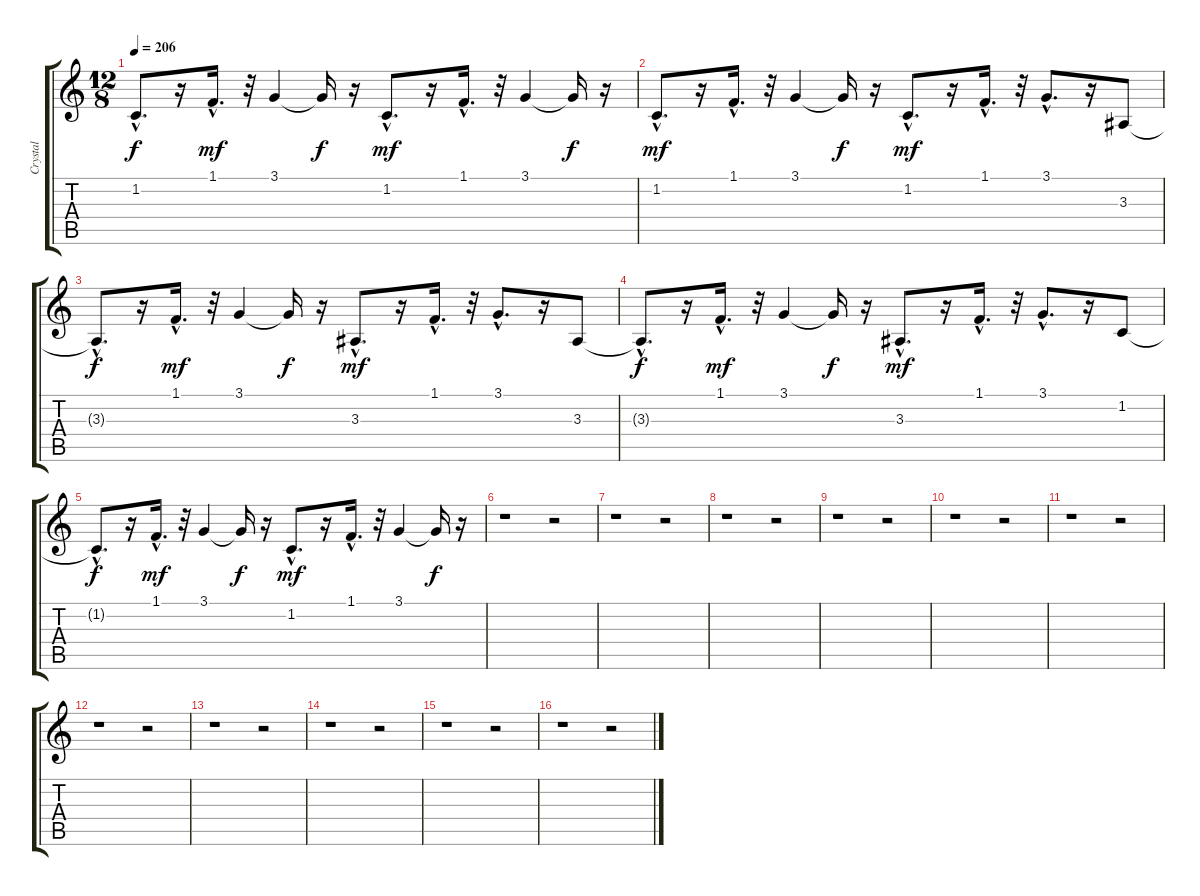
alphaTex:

\track ("Crystal" "Crystal") {instrument pad1newage}
\staff {score tabs}
\tuning (E4 B3 G3 D3 A2 E2) {hide}
\ts (12 8)
\tempo 206
\clef g2
\ks c
1.2{hac t}.8{d dy f} r.16 1.1{hac}.16{d dy mf} r.32 3.1.4 3.1{t}.16{dy f} r.16 1.2{hac}.8{d dy mf} r.16 1.1{hac}.16{d} r.32 3.1.4 3.1{t}.16{dy f} r.16 |
1.2{hac}.8{d dy mf} r.16 1.1{hac}.16{d} r.32 3.1.4 3.1{t}.16{dy f} r.16 1.2{hac}.8{d dy mf} r.16 1.1{hac}.16{d} r.32 3.1{hac}.8{d} r.16 3.3.8 |
3.3{hac t}.8{d dy f} r.16 1.1{hac}.16{d dy mf} r.32 3.1.4 3.1{t}.16{dy f} r.16 3.3{hac}.8{d dy mf} r.16 1.1{hac}.16{d} r.32 3.1{hac}.8{d} r.16 3.3.8 |
3.3{hac t}.8{d dy f} r.16 1.1{hac}.16{d dy mf} r.32 3.1.4 3.1{t}.16{dy f} r.16 3.3{hac}.8{d dy mf} r.16 1.1{hac}.16{d} r.32 3.1{hac}.8{d} r.16 1.2.8 |
1.2{hac t}.8{d dy f} r.16 1.1{hac}.16{d dy mf} r.32 3.1.4 3.1{t}.16{dy f} r.16 1.2{hac}.8{d dy mf} r.16 1.1{hac}.16{d} r.32 3.1.4 3.1{t}.16{dy f} r.16 |
r.1 r.2 |
r.1 r.2 |
r.1 r.2 |
r.1 r.2 |
r.1 r.2 |
r.1 r.2 |
r.1 r.2 |
r.1 r.2 |
r.1 r.2 |
r.1 r.2 |
r.1 r.2
